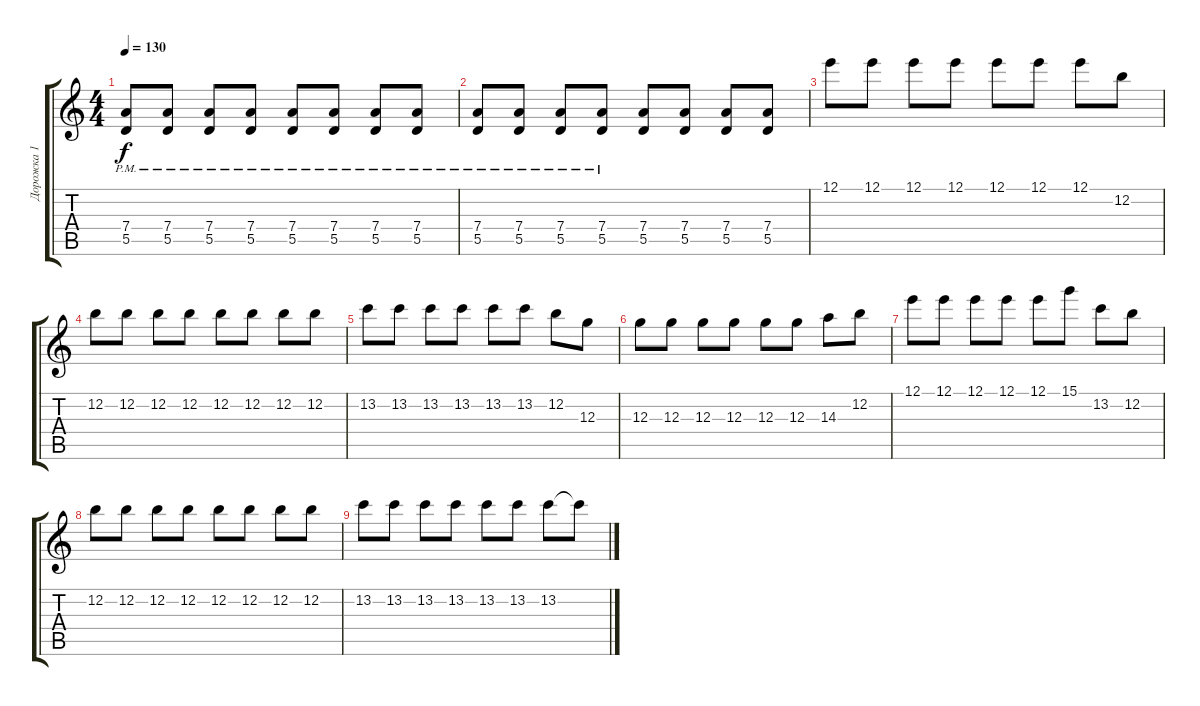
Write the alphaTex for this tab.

\track ("Дорожка 1" "Дорожка 1") {instrument overdrivenguitar}
\staff {score tabs}
\tuning (E4 B3 G3 D3 A2 E2) {hide}
\ts (4 4)
\tempo 130
\clef g2
\ks c
(7.4 5.5{pm}).8{dy f} (7.4 5.5{pm}).8 (7.4 5.5{pm}).8 (7.4 5.5{pm}).8 (7.4 5.5{pm}).8 (7.4 5.5{pm}).8 (7.4 5.5{pm}).8 (7.4 5.5{pm}).8 |
(7.4 5.5{pm}).8 (7.4 5.5{pm}).8 (7.4 5.5{pm}).8 (7.4 5.5{pm}).8 (7.4 5.5).8 (7.4 5.5).8 (7.4 5.5).8 (7.4 5.5).8 |
12.1.8 12.1.8 12.1.8 12.1.8 12.1.8 12.1.8 12.1.8 12.2.8 |
12.2.8 12.2.8 12.2.8 12.2.8 12.2.8 12.2.8 12.2.8 12.2.8 |
13.2.8 13.2.8 13.2.8 13.2.8 13.2.8 13.2.8 12.2.8 12.3.8 |
12.3.8 12.3.8 12.3.8 12.3.8 12.3.8 12.3.8 14.3.8 12.2.8 |
12.1.8 12.1.8 12.1.8 12.1.8 12.1.8 15.1.8 13.2.8 12.2.8 |
12.2.8 12.2.8 12.2.8 12.2.8 12.2.8 12.2.8 12.2.8 12.2.8 |
13.2.8 13.2.8 13.2.8 13.2.8 13.2.8 13.2.8 13.2.8 13.2{t}.8
